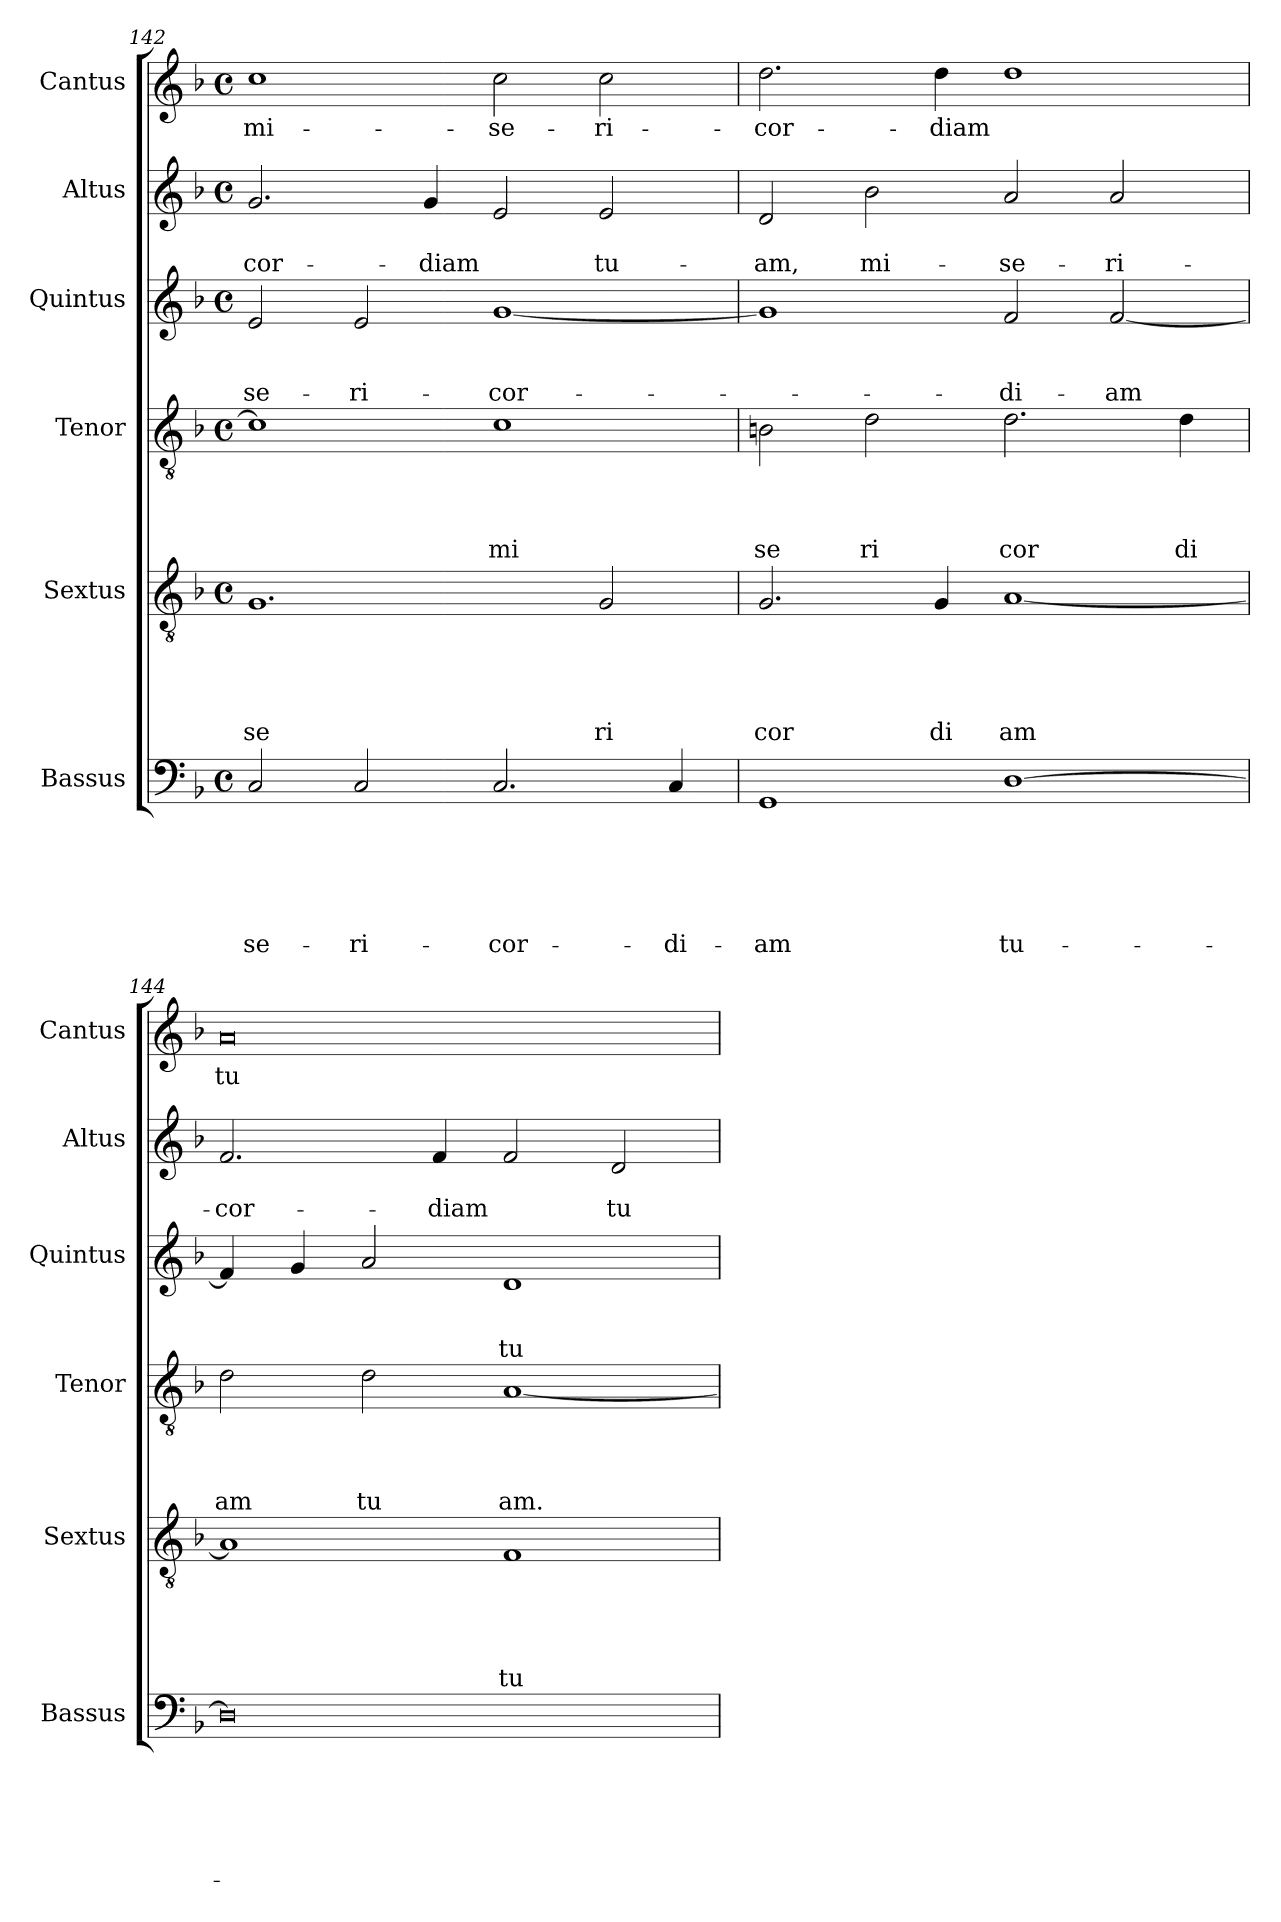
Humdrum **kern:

**kern	**text	**text	**text	**text	**text	**text	**kern	**text	**text	**text	**text	**text	**kern	**text	**text	**text	**text	**kern	**text	**text	**text	**kern	**text	**text	**kern	**text
*part6	*part6	*part6	*part6	*part6	*part6	*part6	*part5	*part5	*part5	*part5	*part5	*part5	*part4	*part4	*part4	*part4	*part4	*part3	*part3	*part3	*part3	*part2	*part2	*part2	*part1	*part1
*staff6	*staff6	*staff6	*staff6	*staff6	*staff6	*staff6	*staff5	*staff5	*staff5	*staff5	*staff5	*staff5	*staff4	*staff4	*staff4	*staff4	*staff4	*staff3	*staff3	*staff3	*staff3	*staff2	*staff2	*staff2	*staff1	*staff1
*I"Bassus	*	*	*	*	*	*	*I"Sextus	*	*	*	*	*	*I"Tenor	*	*	*	*	*I"Quintus	*	*	*	*I"Altus	*	*	*I"Cantus	*
*I'Bassus	*	*	*	*	*	*	*I'Sextus	*	*	*	*	*	*I'Tenor	*	*	*	*	*I'Quintus	*	*	*	*I'Altus	*	*	*I'Cantus	*
*clefF4	*	*	*	*	*	*	*clefGv2	*	*	*	*	*	*clefGv2	*	*	*	*	*clefG2	*	*	*	*clefG2	*	*	*clefG2	*
*k[b-]	*	*	*	*	*	*	*k[b-]	*	*	*	*	*	*k[b-]	*	*	*	*	*k[b-]	*	*	*	*k[b-]	*	*	*k[b-]	*
*F:	*	*	*	*	*	*	*F:	*	*	*	*	*	*F:	*	*	*	*	*F:	*	*	*	*F:	*	*	*F:	*
*M4/4	*	*	*	*	*	*	*M4/4	*	*	*	*	*	*M4/4	*	*	*	*	*M4/4	*	*	*	*M4/4	*	*	*M4/4	*
*met(c)	*	*	*	*	*	*	*met(c)	*	*	*	*	*	*met(c)	*	*	*	*	*met(c)	*	*	*	*met(c)	*	*	*met(c)	*
=142	=142	=142	=142	=142	=142	=142	=142	=142	=142	=142	=142	=142	=142	=142	=142	=142	=142	=142	=142	=142	=142	=142	=142	=142	=142	=142
!	!	!	!	!	!	!LO:LY:b	!	!	!	!	!	!LO:LY:b	!	!	!	!	!	!	!	!	!LO:LY:b	!	!	!LO:LY:b	!	!LO:LY:b
2C/	.	.	.	.	.	-se-	1.G	.	.	.	.	se	1c]	.	.	.	.	2e/	.	.	-se-	2.g/	.	-cor-	1cc	mi-
!	!	!	!	!	!	!LO:LY:b	!	!	!	!	!	!	!	!	!	!	!	!	!	!	!LO:LY:b	!	!	!	!	!
2C/	.	.	.	.	.	-ri-	.	.	.	.	.	.	.	.	.	.	.	2e/	.	.	-ri-	.	.	.	.	.
!	!	!	!	!	!	!	!	!	!	!	!	!	!	!	!	!	!	!	!	!	!	!	!	!LO:LY:b	!	!
.	.	.	.	.	.	.	.	.	.	.	.	.	.	.	.	.	.	.	.	.	.	4g/	.	-diam	.	.
!	!	!	!	!	!	!LO:LY:b	!	!	!	!	!	!	!	!	!	!	!LO:LY:b	!	!	!	!LO:LY:b	!	!	!	!	!LO:LY:b
2.C/	.	.	.	.	.	-cor-	.	.	.	.	.	.	1c	.	.	.	mi	[<1g	.	.	-cor-	2e/	.	.	2cc\	-se-
!	!	!	!	!	!	!	!	!	!	!	!	!LO:LY:b	!	!	!	!	!	!	!	!	!	!	!	!LO:LY:b	!	!LO:LY:b
.	.	.	.	.	.	.	2G/	.	.	.	.	ri	.	.	.	.	.	.	.	.	.	2e/	.	tu-	2cc\	-ri-
!	!	!	!	!	!	!LO:LY:b	!	!	!	!	!	!	!	!	!	!	!	!	!	!	!	!	!	!	!	!
4C/	.	.	.	.	.	-di-	.	.	.	.	.	.	.	.	.	.	.	.	.	.	.	.	.	.	.	.
=143!	=143!	=143!	=143!	=143!	=143!	=143!	=143!	=143!	=143!	=143!	=143!	=143!	=143!	=143!	=143!	=143!	=143!	=143!	=143!	=143!	=143!	=143!	=143!	=143!	=143!	=143!
!	!	!	!	!	!	!LO:LY:b	!	!	!	!	!	!LO:LY:b	!	!	!	!	!LO:LY:b	!	!	!	!	!	!	!LO:LY:b	!	!LO:LY:b
1GG	.	.	.	.	.	-am	2.G/	.	.	.	.	cor	2Bn\	.	.	.	se	1g]	.	.	.	2d/	.	-am,	2.dd\	-cor-
!	!	!	!	!	!	!	!	!	!	!	!	!	!	!	!	!	!LO:LY:b	!	!	!	!	!	!	!LO:LY:b	!	!
.	.	.	.	.	.	.	.	.	.	.	.	.	2d\	.	.	.	ri	.	.	.	.	2b-\	.	mi-	.	.
!	!	!	!	!	!	!	!	!	!	!	!	!LO:LY:b	!	!	!	!	!	!	!	!	!	!	!	!	!	!LO:LY:b
.	.	.	.	.	.	.	4G/	.	.	.	.	di	.	.	.	.	.	.	.	.	.	.	.	.	4dd\	-diam
!	!	!	!	!	!	!LO:LY:b	!	!	!	!	!	!LO:LY:b	!	!	!	!	!LO:LY:b	!	!	!	!LO:LY:b	!	!	!LO:LY:b	!	!
[>1D	.	.	.	.	.	tu-	[<1A	.	.	.	.	am	2.d\	.	.	.	cor	2f/	.	.	-di-	2a/	.	-se-	1dd	.
!	!	!	!	!	!	!	!	!	!	!	!	!	!	!	!	!	!	!	!	!	!LO:LY:b	!	!	!LO:LY:b	!	!
.	.	.	.	.	.	.	.	.	.	.	.	.	.	.	.	.	.	[<2f/	.	.	-am	2a/	.	-ri-	.	.
!	!	!	!	!	!	!	!	!	!	!	!	!	!	!	!	!	!LO:LY:b	!	!	!	!	!	!	!	!	!
.	.	.	.	.	.	.	.	.	.	.	.	.	4d\	.	.	.	di	.	.	.	.	.	.	.	.	.
=144!	=144!	=144!	=144!	=144!	=144!	=144!	=144!	=144!	=144!	=144!	=144!	=144!	=144!	=144!	=144!	=144!	=144!	=144!	=144!	=144!	=144!	=144!	=144!	=144!	=144!	=144!
!	!	!	!	!	!	!	!	!	!	!	!	!	!	!	!	!	!LO:LY:b	!	!	!	!	!	!	!LO:LY:b	!	!LO:LY:b
0D]	.	.	.	.	.	.	1A]	.	.	.	.	.	2d\	.	.	.	am	4f/]	.	.	.	2.f/	.	-cor-	0a	tu-
.	.	.	.	.	.	.	.	.	.	.	.	.	.	.	.	.	.	4g/	.	.	.	.	.	.	.	.
!	!	!	!	!	!	!	!	!	!	!	!	!	!	!	!	!	!LO:LY:b	!	!	!	!	!	!	!	!	!
.	.	.	.	.	.	.	.	.	.	.	.	.	2d\	.	.	.	tu	2a/	.	.	.	.	.	.	.	.
!	!	!	!	!	!	!	!	!	!	!	!	!	!	!	!	!	!	!	!	!	!	!	!	!LO:LY:b	!	!
.	.	.	.	.	.	.	.	.	.	.	.	.	.	.	.	.	.	.	.	.	.	4f/	.	-diam	.	.
!	!	!	!	!	!	!	!	!	!	!	!	!LO:LY:b	!	!	!	!	!LO:LY:b	!	!	!	!LO:LY:b	!	!	!	!	!
.	.	.	.	.	.	.	1F	.	.	.	.	tu	[<1A	.	.	.	am.	1d	.	.	tu-	2f/	.	.	.	.
!	!	!	!	!	!	!	!	!	!	!	!	!	!	!	!	!	!	!	!	!	!	!	!	!LO:LY:b	!	!
.	.	.	.	.	.	.	.	.	.	.	.	.	.	.	.	.	.	.	.	.	.	2d/	.	tu-	.	.
=!	=!	=!	=!	=!	=!	=!	=!	=!	=!	=!	=!	=!	=!	=!	=!	=!	=!	=!	=!	=!	=!	=!	=!	=!	=!	=!
*-	*-	*-	*-	*-	*-	*-	*-	*-	*-	*-	*-	*-	*-	*-	*-	*-	*-	*-	*-	*-	*-	*-	*-	*-	*-	*-
